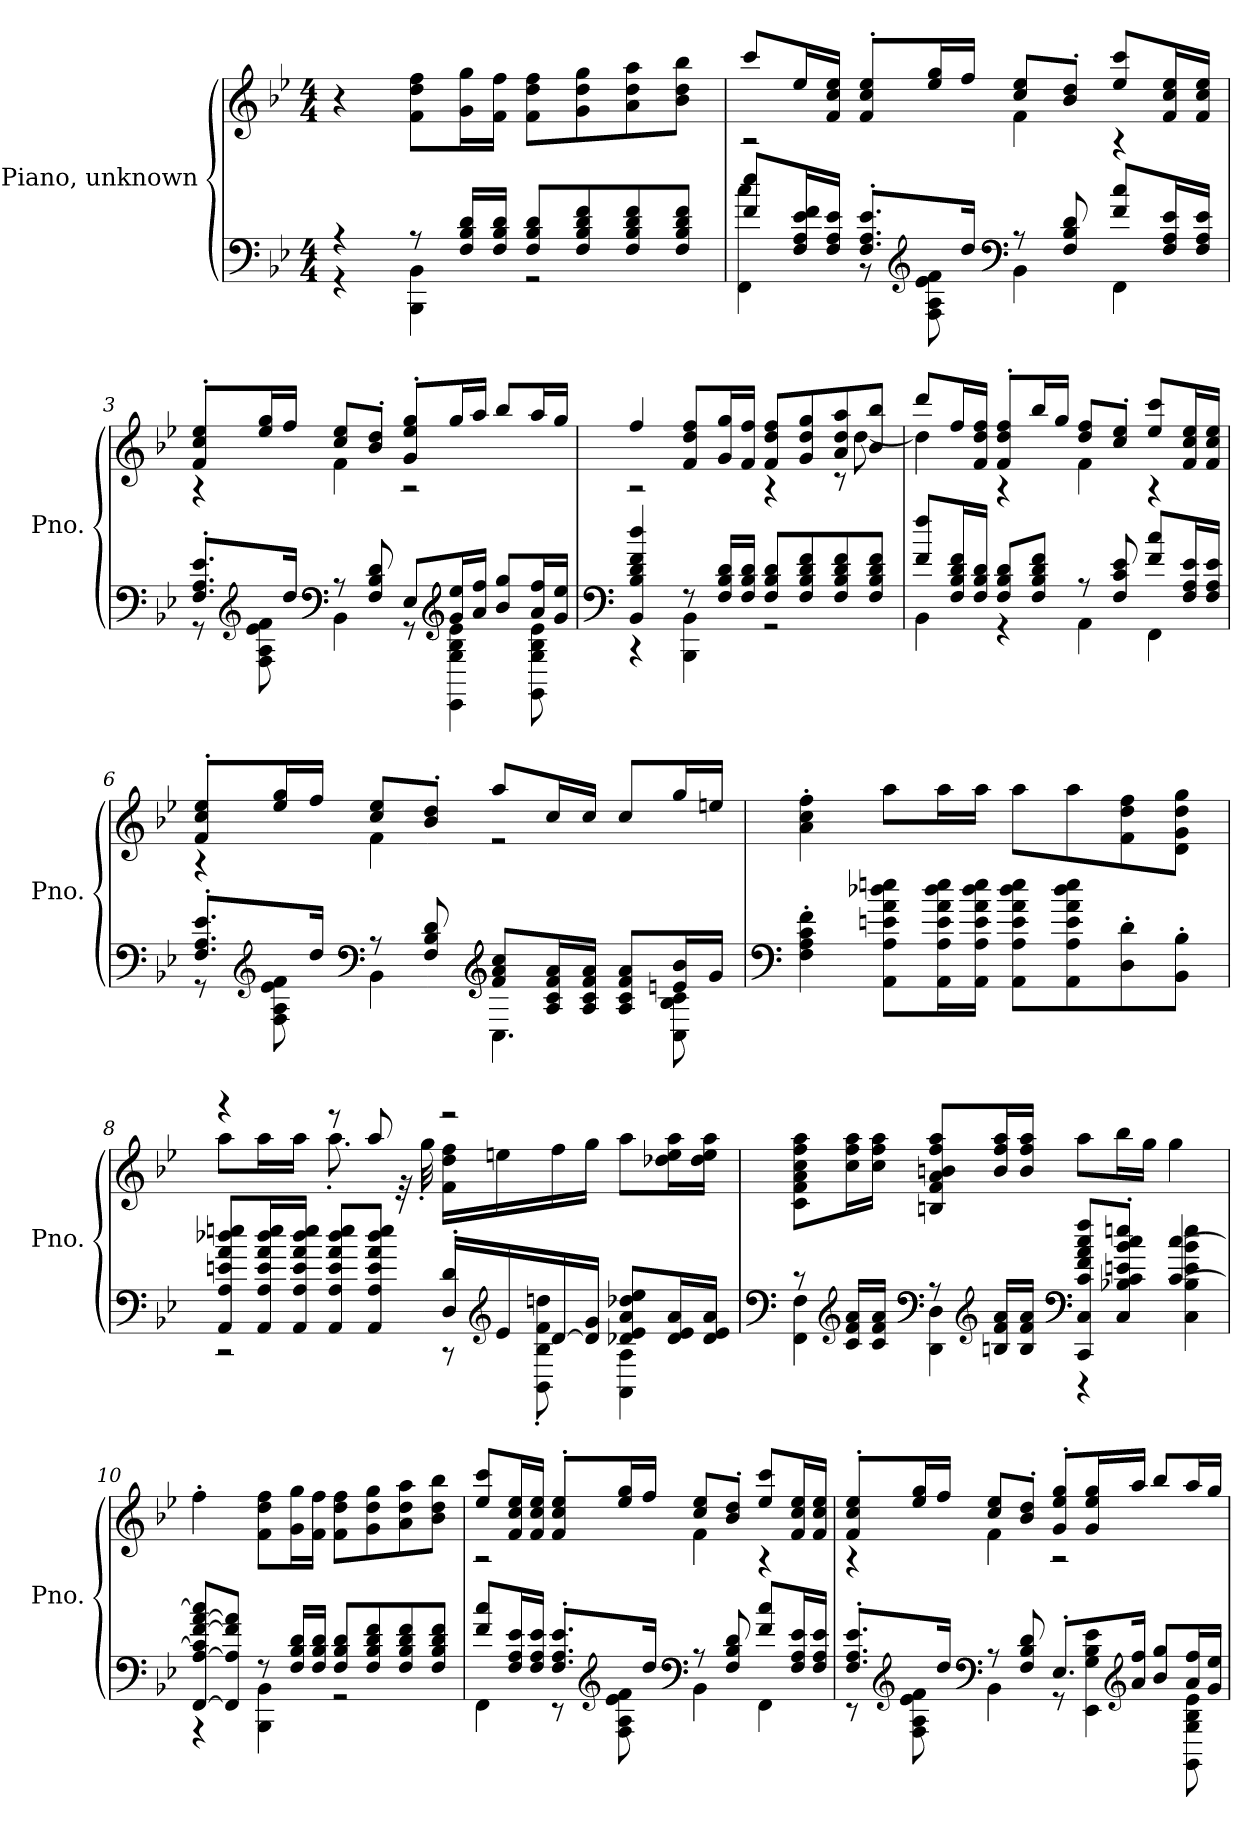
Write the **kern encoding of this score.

**kern	**kern
*part1	*part1
*staff2	*staff1
*I"Piano, unknown	*
*I'Pno.	*
*clefF4	*clefG2
*k[b-e-]	*k[b-e-]
*M4/4	*M4/4
*MM120	*MM120
=1	=1
*^	*
4r	4r	4r
8r	4BBB-\ 4BB-\	8f\ 8dd\ 8ff\L
16F/ 16B-/ 16d/LL	.	16g\ 16gg\L
16F/ 16B-/ 16d/JJ	.	16f\ 16ff\JJ
8F/ 8B-/ 8d/L	2r	8f\ 8dd\ 8ff\L
8F/ 8B-/ 8d/ 8f/	.	8g\ 8dd\ 8gg\
8F/ 8B-/ 8d/ 8f/	.	8a\ 8dd\ 8aa\
8F/ 8B-/ 8d/ 8f/J	.	8b-\ 8dd\ 8bb-\J
=2	=2	=2
*	*	*^
8f/ 8ee-/L	4FF\ 4cc\	8ccc/L	2r
16F/ 16A/ 16e-/ 16f/L	.	16ee-/L	.
16F/ 16A/ 16e-/JJ	.	16f/ 16cc/ 16ee-/JJ	.
8.F/' 8.A/' 8.e-/'L	8r	8f/' 8cc/' 8ee-/'L	.
*clefG2	*	*	*
.	8F\ 8A\ 8e-\ 8f\	16ee-/ 16gg/L	.
16dd/Jk	.	16ff/JJ	.
*clefF4	*	*	*
8r	4BB-\	8cc/ 8ee-/L	4f\
8F/ 8B-/ 8d/	.	8b-/' 8dd/'J	.
8f/ 8cc/L	4FF\	8ee-/ 8ccc/L	4r
16F/ 16A/ 16e-/L	.	16f/ 16cc/ 16ee-/L	.
16F/ 16A/ 16e-/JJ	.	16f/ 16cc/ 16ee-/JJ	.
!!LO:LB:g=z	!!
=3	=3	=3	=3
8.F/' 8.A/' 8.e-/'L	8r	8f/' 8cc/' 8ee-/'L	4r
*clefG2	*	*	*
.	8F\ 8A\ 8e-\ 8f\	16ee-/ 16gg/L	.
16dd/Jk	.	16ff/JJ	.
*clefF4	*	*	*
8r	4BB-\	8cc/ 8ee-/L	4f\
8F/ 8B-/ 8d/	.	8b-/' 8dd/'J	.
8E-/L	8r	8g/' 8ee-/' 8gg/'L	2r
*clefG2	*	*	*
16g/ 16ee-/L	4EE-\ 4G\ 4B-\ 4e-\	16gg/L	.
16a/ 16ff/JJ	.	16aa/JJ	.
8b-/ 8gg/L	.	8bb-/L	.
16a/ 16ff/L	8GG\ 8G\ 8B-\ 8e-\	16aa/L	.
16g/ 16ee-/JJ	.	16gg/JJ	.
=4	=4	=4	=4
*clefF4	*	*	*
4BB-/ 4B-/ 4d/ 4f/ 4dd/	4r	4ff/	2r
8r	4BBB-\ 4BB-\	8f/ 8dd/ 8ff/L	.
16F/ 16B-/ 16d/LL	.	16g/ 16gg/L	.
16F/ 16B-/ 16d/JJ	.	16f/ 16ff/JJ	.
8F/ 8B-/ 8d/L	2r	8f/ 8dd/ 8ff/L	4r
8F/ 8B-/ 8d/ 8f/	.	8g/ 8dd/ 8gg/	.
8F/ 8B-/ 8d/ 8f/	.	8a/ 8dd/ 8aa/	8r
8F/ 8B-/ 8d/ 8f/J	.	8b-/ 8bb-/J	[8dd\
!!LO:LB:g=z	!!
=5	=5	=5	=5
8f/ 8ff/L	4BB-\	8ddd/L	4dd\]
16F/ 16B-/ 16d/ 16f/L	.	16ff/L	.
16F/ 16B-/ 16d/JJ	.	16f/ 16dd/ 16ff/JJ	.
8F/ 8B-/ 8d/L	4r	8f/' 8dd/' 8ff/'L	4r
8F/ 8B-/ 8d/ 8f/J	.	16bb-/L	.
.	.	16gg/JJ	.
8r	4AA\	8dd/ 8ff/L	4f\
8F/ 8c/ 8e-/	.	8cc/' 8ee-/'J	.
8f/ 8cc/L	4FF\	8ee-/ 8ccc/L	4r
16F/ 16A/ 16e-/L	.	16f/ 16cc/ 16ee-/L	.
16F/ 16A/ 16e-/JJ	.	16f/ 16cc/ 16ee-/JJ	.
=6	=6	=6	=6
8.F/' 8.A/' 8.e-/'L	8r	8f/' 8cc/' 8ee-/'L	4r
*clefG2	*	*	*
.	8F\ 8A\ 8e-\ 8f\	16ee-/ 16gg/L	.
16dd/Jk	.	16ff/JJ	.
*clefF4	*	*	*
8r	4BB-\	8cc/ 8ee-/L	4f\
8F/ 8B-/ 8d/	.	8b-/' 8dd/'J	.
*clefG2	*	*	*
8f/ 8a/ 8cc/L	4.C\	8aa/L	2r
16A/ 16c/ 16f/ 16a/L	.	16cc/L	.
16A/ 16c/ 16f/ 16a/JJ	.	16cc/JJ	.
8A/ 8c/ 8f/ 8a/L	.	8cc/L	.
16en/ 16b-/L	8C\ 8B-\ 8c\	16gg/L	.
16g/JJ	.	16een/JJ	.
*v	*v	*	*
*	*v	*v
!!LO:LB:g=z
=7	=7
*clefF4	*
4F\' 4A\' 4c\' 4f\'	4a\' 4cc\' 4ff\'
8AA\ 8A\ 8en\ 8a\ 8dd-X\ 8een\L	8aa\L
16AA\ 16A\ 16e\ 16a\ 16dd-\ 16ee\L	16aa\L
16AA\ 16A\ 16e\ 16a\ 16dd-\ 16ee\JJ	16aa\JJ
8AA\ 8A\ 8e\ 8a\ 8dd-\ 8ee\L	8aa\L
8AA\ 8A\ 8e\ 8a\ 8dd-\ 8ee\	8aa\
8D\' 8d\'	8f\ 8dd\ 8ff\
8BB-\' 8B-\'J	8d\ 8g\ 8dd\ 8gg\J
=8	=8
*^	*^
8AA/ 8A/ 8en/ 8a/ 8dd-X/ 8een/L	2r	4r	8aa\L
16AA/ 16A/ 16e/ 16a/ 16dd-/ 16ee/L	.	.	16aa\L
16AA/ 16A/ 16e/ 16a/ 16dd-/ 16ee/JJ	.	.	16aa\JJ
8AA/ 8A/ 8e/ 8a/ 8dd-/ 8ee/L	.	8r	8.aa'\
8AA/ 8A/ 8e/ 8a/ 8dd-/ 8ee/J	.	8aa/	.
.	.	.	32r
.	.	.	32gg'\
16D/' 16d/'LL	8r	2r	16f\ 16dd\ 16ff\LL
*clefG2	*	*	*
16e/	.	.	16een\
[16d/	8BB-\' 8B-\' 8f\' 8ddn\'	.	16ff\
16d/] 16g/JJ	.	.	16gg\JJ
8d-X/ 8e/ 8a/ 8dd-X/ 8ee/L	4AA\ 4A\	.	8aa\L
16d-/ 16e/ 16a/L	.	.	16dd-X\ 16ee\ 16aa\L
16d-/ 16e/ 16a/JJ	.	.	16dd-\ 16ee\ 16aa\JJ
*	*	*v	*v
!!LO:LB:g=z
=9	=9	=9
*clefF4	*	*
8r	4FF\ 4F\	8c\ 8f\ 8a\ 8cc\ 8ff\ 8aa\L
*clefG2	*	*
16c/ 16f/ 16a/LL	.	16cc\ 16ff\ 16aa\L
16c/ 16f/ 16a/JJ	.	16cc\ 16ff\ 16aa\JJ
*clefF4	*	*
8r	4DD\ 4D\	8Bn/ 8f/ 8a/ 8bn/ 8ff/ 8aa/L
*clefG2	*	*
16Bn/ 16f/ 16a/LL	.	16b/ 16ff/ 16aa/L
16B/ 16f/ 16a/JJ	.	16b/ 16ff/ 16aa/JJ
*clefF4	*	*
8CC/ 8C/ 8c/ 8f/ 8a/ 8cc/ 8ff/L	4r	8aa\L
8C/' 8B-X/' 8c/' 8en/' 8b-/' 8cc/' 8een/'J	.	16bb-\L
.	.	16gg\JJ
[4c/ [4cc/	4C\ 4B-\ 4e\ 4b-\ 4ee\	4gg\
=10	=10	=10
[8FF/ [8A/ 8c/] [8f/ [8a/ 8cc/]L	4r	4ff'\
8FF/] 8A/] 8f/] 8a/]J	.	.
8r	4BBB-\ 4BB-\	8f\ 8dd\ 8ff\L
16F/ 16B-/ 16d/LL	.	16g\ 16gg\L
16F/ 16B-/ 16d/JJ	.	16f\ 16ff\JJ
8F/ 8B-/ 8d/L	2r	8f\ 8dd\ 8ff\L
8F/ 8B-/ 8d/ 8f/	.	8g\ 8dd\ 8gg\
8F/ 8B-/ 8d/ 8f/	.	8a\ 8dd\ 8aa\
8F/ 8B-/ 8d/ 8f/J	.	8b-\ 8dd\ 8bb-\J
!!LO:LB:g=z
=11	=11	=11
*	*	*^
8f/ 8cc/L	4FF\	8ee-/ 8ccc/L	2r
16F/ 16A/ 16e-/L	.	16f/ 16cc/ 16ee-/L	.
16F/ 16A/ 16e-/JJ	.	16f/ 16cc/ 16ee-/JJ	.
8.F/' 8.A/' 8.e-/'L	8r	8f/' 8cc/' 8ee-/'L	.
*clefG2	*	*	*
.	8F\ 8A\ 8e-\ 8f\	16ee-/ 16gg/L	.
16dd/Jk	.	16ff/JJ	.
*clefF4	*	*	*
8r	4BB-\	8cc/ 8ee-/L	4f\
8F/ 8B-/ 8d/	.	8b-/' 8dd/'J	.
8f/ 8cc/L	4FF\	8ee-/ 8ccc/L	4r
16F/ 16A/ 16e-/L	.	16f/ 16cc/ 16ee-/L	.
16F/ 16A/ 16e-/JJ	.	16f/ 16cc/ 16ee-/JJ	.
=12	=12	=12	=12
8.F/' 8.A/' 8.e-/'L	8r	8f/' 8cc/' 8ee-/'L	4r
*clefG2	*	*	*
.	8F\ 8A\ 8e-\ 8f\	16ee-/ 16gg/L	.
16dd/Jk	.	16ff/JJ	.
*clefF4	*	*	*
8r	4BB-\	8cc/ 8ee-/L	4f\
8F/ 8B-/ 8d/	.	8b-/' 8dd/'J	.
8.E-'/L	8r	8g/' 8ee-/' 8gg/'L	2r
.	4EE-\ 4G\ 4B-\ 4e-\	16g/ 16ee-/ 16gg/L	.
*clefG2	*	*	*
16a/ 16ff/Jk	.	16aa/JJ	.
8b-/ 8gg/L	.	8bb-/L	.
16a/ 16ff/L	8GG\ 8G\ 8B-\ 8e-\	16aa/L	.
16g/ 16ee-/JJ	.	16gg/JJ	.
*v	*v	*	*
*	*v	*v
=	=
*-	*-
